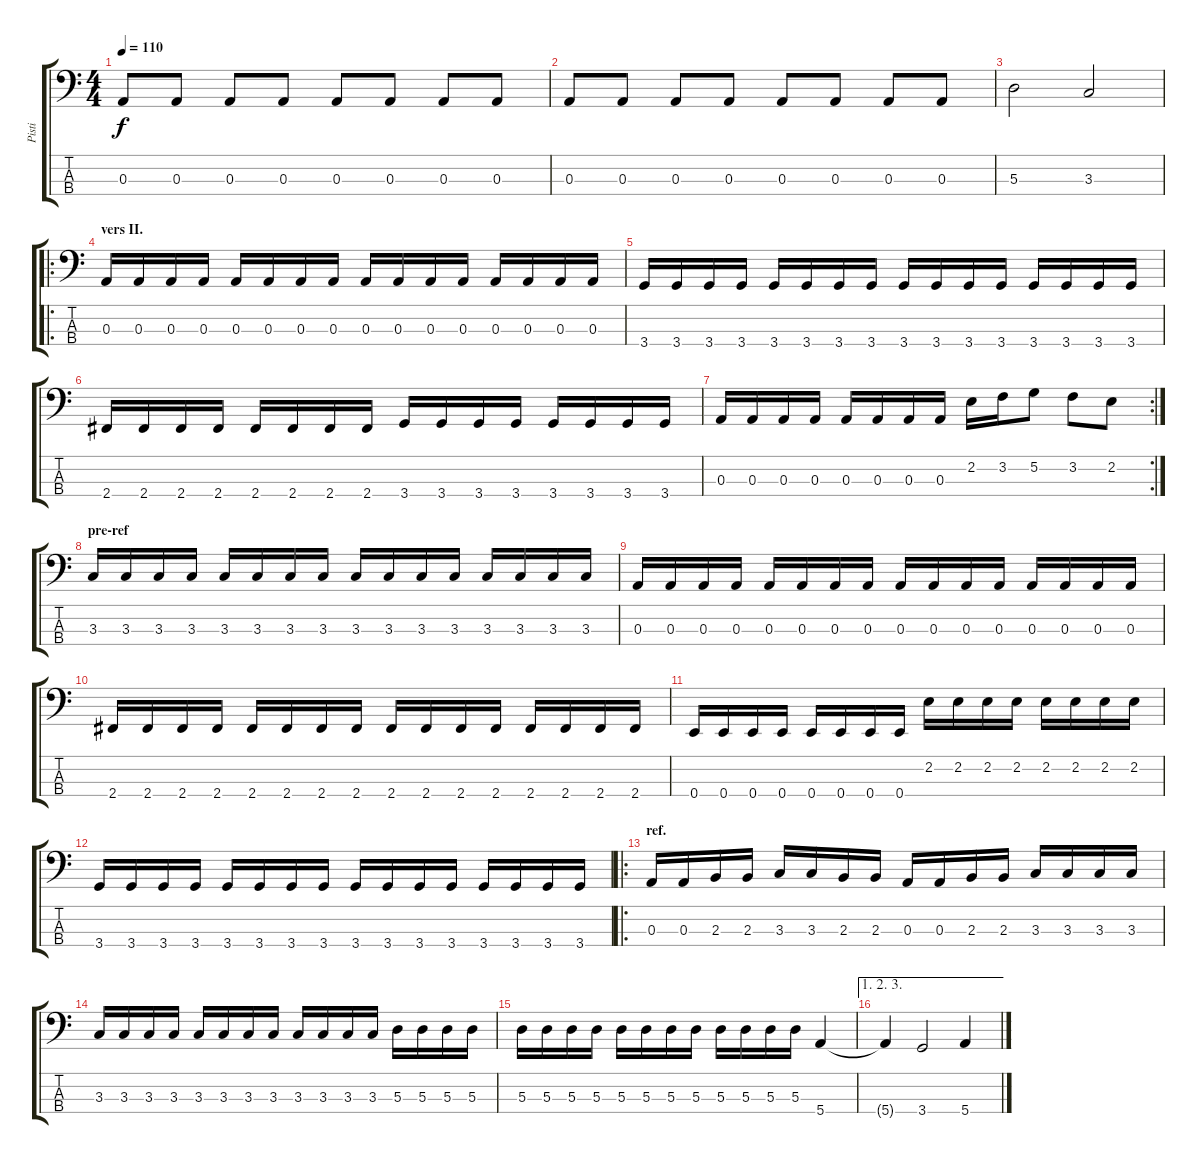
\track ("Pisti" "Pisti") {instrument electricbassfinger}
\staff {score tabs}
\tuning (G2 D2 A1 E1) {hide}
\ts (4 4)
\tempo 110
\clef f4
\ks c
0.3.8{dy f} 0.3.8 0.3.8 0.3.8 0.3.8 0.3.8 0.3.8 0.3.8 |
0.3.8 0.3.8 0.3.8 0.3.8 0.3.8 0.3.8 0.3.8 0.3.8 |
5.3.2 3.3.2 |
\ro
\section ("" "vers II.")
0.3.16 0.3.16 0.3.16 0.3.16 0.3.16 0.3.16 0.3.16 0.3.16 0.3.16 0.3.16 0.3.16 0.3.16 0.3.16 0.3.16 0.3.16 0.3.16 |
3.4.16 3.4.16 3.4.16 3.4.16 3.4.16 3.4.16 3.4.16 3.4.16 3.4.16 3.4.16 3.4.16 3.4.16 3.4.16 3.4.16 3.4.16 3.4.16 |
2.4.16 2.4.16 2.4.16 2.4.16 2.4.16 2.4.16 2.4.16 2.4.16 3.4.16 3.4.16 3.4.16 3.4.16 3.4.16 3.4.16 3.4.16 3.4.16 |
\rc 2
0.3.16 0.3.16 0.3.16 0.3.16 0.3.16 0.3.16 0.3.16 0.3.16 2.2.16 3.2.16 5.2.8 3.2.8 2.2.8 |
\section ("" "pre-ref")
3.3.16 3.3.16 3.3.16 3.3.16 3.3.16 3.3.16 3.3.16 3.3.16 3.3.16 3.3.16 3.3.16 3.3.16 3.3.16 3.3.16 3.3.16 3.3.16 |
0.3.16 0.3.16 0.3.16 0.3.16 0.3.16 0.3.16 0.3.16 0.3.16 0.3.16 0.3.16 0.3.16 0.3.16 0.3.16 0.3.16 0.3.16 0.3.16 |
2.4.16 2.4.16 2.4.16 2.4.16 2.4.16 2.4.16 2.4.16 2.4.16 2.4.16 2.4.16 2.4.16 2.4.16 2.4.16 2.4.16 2.4.16 2.4.16 |
0.4.16 0.4.16 0.4.16 0.4.16 0.4.16 0.4.16 0.4.16 0.4.16 2.2.16 2.2.16 2.2.16 2.2.16 2.2.16 2.2.16 2.2.16 2.2.16 |
3.4.16 3.4.16 3.4.16 3.4.16 3.4.16 3.4.16 3.4.16 3.4.16 3.4.16 3.4.16 3.4.16 3.4.16 3.4.16 3.4.16 3.4.16 3.4.16 |
\ro
\section ("" "ref.")
0.3.16 0.3.16 2.3.16 2.3.16 3.3.16 3.3.16 2.3.16 2.3.16 0.3.16 0.3.16 2.3.16 2.3.16 3.3.16 3.3.16 3.3.16 3.3.16 |
3.3.16 3.3.16 3.3.16 3.3.16 3.3.16 3.3.16 3.3.16 3.3.16 3.3.16 3.3.16 3.3.16 3.3.16 5.3.16 5.3.16 5.3.16 5.3.16 |
5.3.16 5.3.16 5.3.16 5.3.16 5.3.16 5.3.16 5.3.16 5.3.16 5.3.16 5.3.16 5.3.16 5.3.16 5.4.4 |
\ae (1 2 3)
5.4{t}.4 3.4.2 5.4.4
